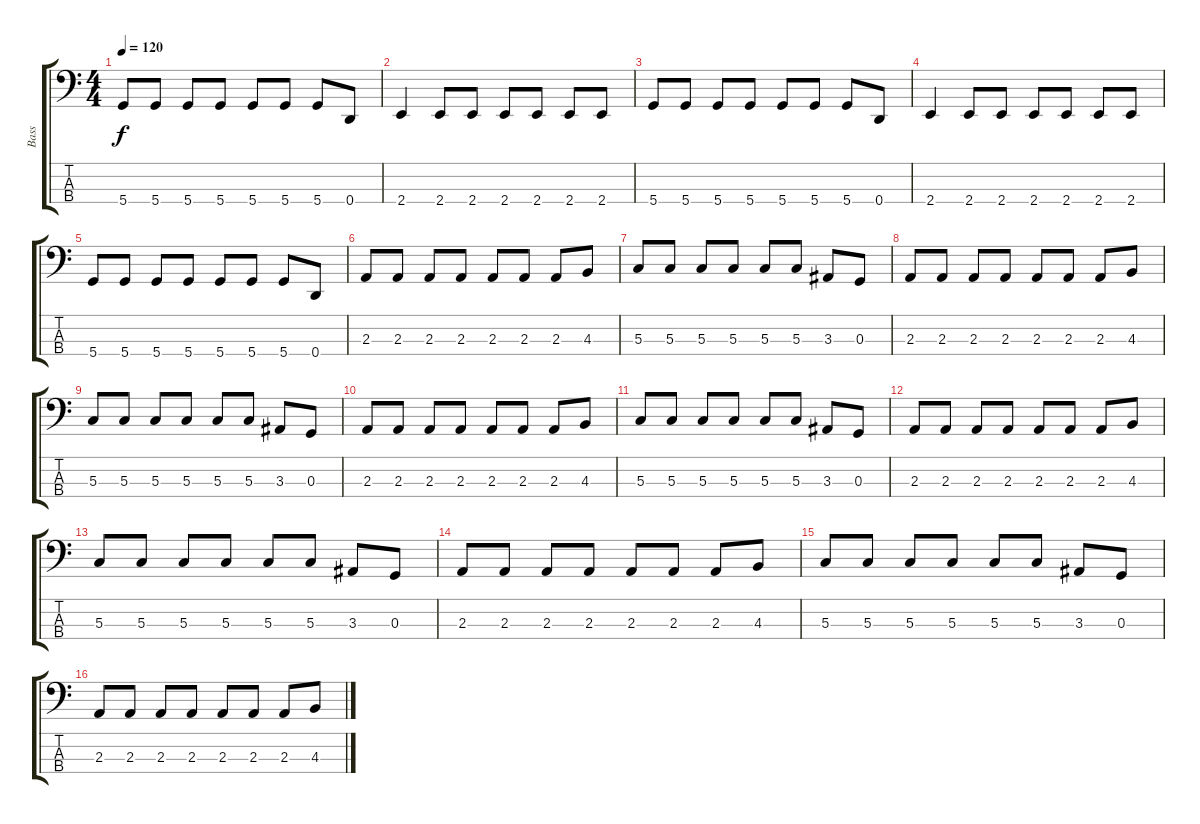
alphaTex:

\track ("Bass" "Bass") {instrument electricbasspick}
\staff {score tabs}
\tuning (F2 C2 G1 D1) {hide}
\ts (4 4)
\tempo 120
\clef f4
\ks c
5.4.8{dy f} 5.4.8 5.4.8 5.4.8 5.4.8 5.4.8 5.4.8 0.4.8 |
2.4.4 2.4.8 2.4.8 2.4.8 2.4.8 2.4.8 2.4.8 |
5.4.8 5.4.8 5.4.8 5.4.8 5.4.8 5.4.8 5.4.8 0.4.8 |
2.4.4 2.4.8 2.4.8 2.4.8 2.4.8 2.4.8 2.4.8 |
5.4.8 5.4.8 5.4.8 5.4.8 5.4.8 5.4.8 5.4.8 0.4.8 |
2.3.8 2.3.8 2.3.8 2.3.8 2.3.8 2.3.8 2.3.8 4.3.8 |
5.3.8 5.3.8 5.3.8 5.3.8 5.3.8 5.3.8 3.3.8 0.3.8 |
2.3.8 2.3.8 2.3.8 2.3.8 2.3.8 2.3.8 2.3.8 4.3.8 |
5.3.8 5.3.8 5.3.8 5.3.8 5.3.8 5.3.8 3.3.8 0.3.8 |
2.3.8 2.3.8 2.3.8 2.3.8 2.3.8 2.3.8 2.3.8 4.3.8 |
5.3.8 5.3.8 5.3.8 5.3.8 5.3.8 5.3.8 3.3.8 0.3.8 |
2.3.8 2.3.8 2.3.8 2.3.8 2.3.8 2.3.8 2.3.8 4.3.8 |
5.3.8 5.3.8 5.3.8 5.3.8 5.3.8 5.3.8 3.3.8 0.3.8 |
2.3.8 2.3.8 2.3.8 2.3.8 2.3.8 2.3.8 2.3.8 4.3.8 |
5.3.8 5.3.8 5.3.8 5.3.8 5.3.8 5.3.8 3.3.8 0.3.8 |
2.3.8 2.3.8 2.3.8 2.3.8 2.3.8 2.3.8 2.3.8 4.3.8
